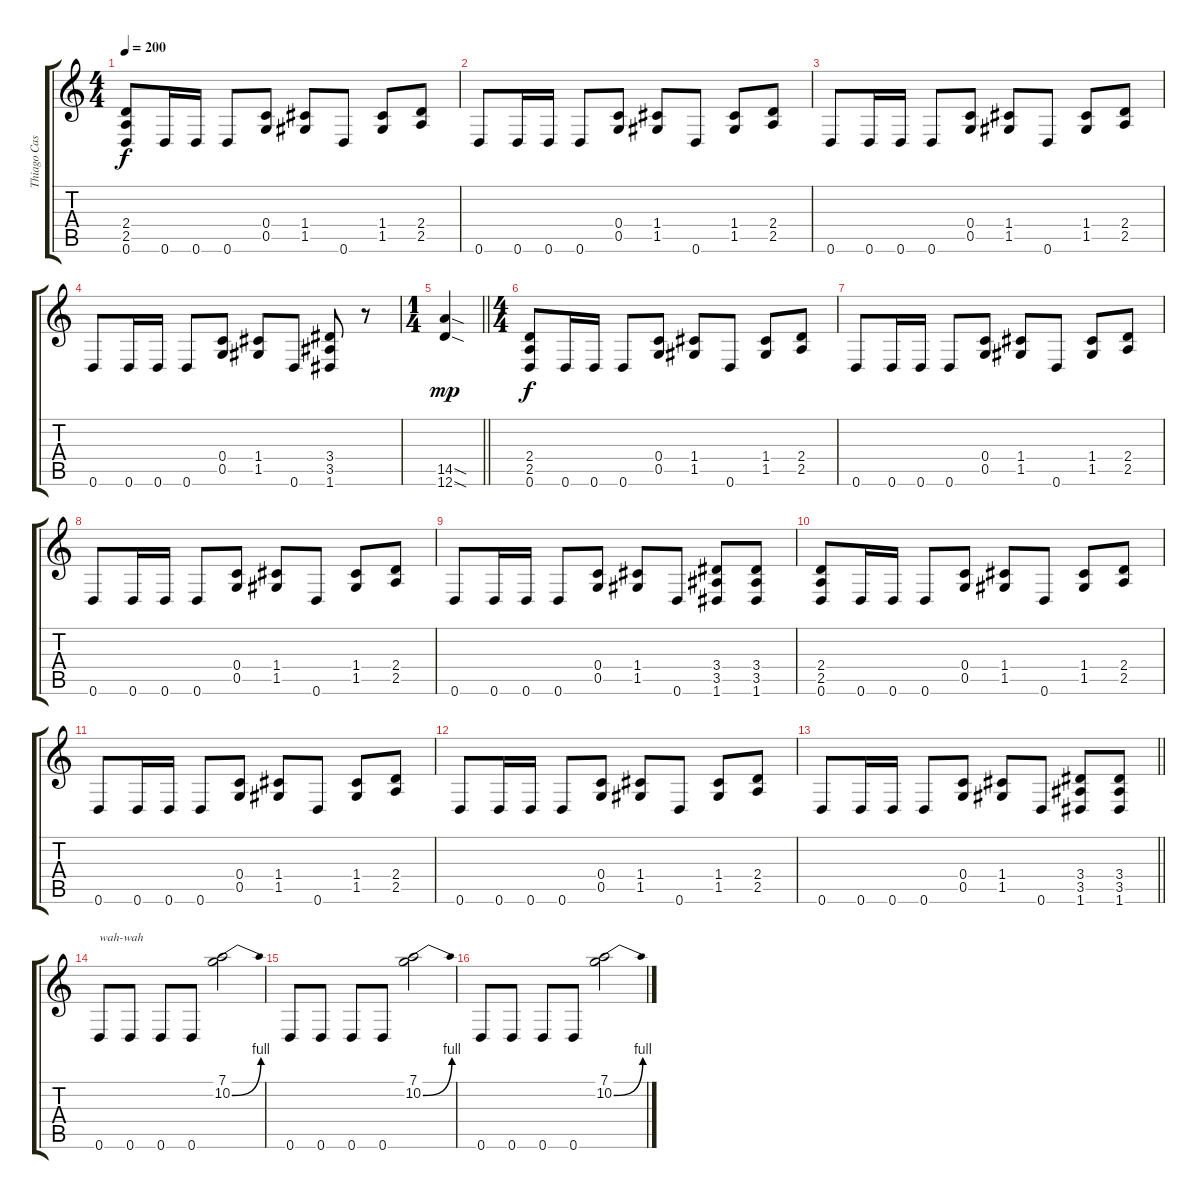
\track ("Thiago Castro" "Thiago Cas") {instrument distortionguitar}
\staff {score tabs}
\tuning (D4 A3 F3 C3 G2 D2) {hide}
\ts (4 4)
\tempo 200
\clef g2
\ks c
(2.4 2.5 0.6).8{dy f} 0.6.16 0.6.16 0.6.8 (0.4 0.5).8 (1.4 1.5).8 0.6.8 (1.4 1.5).8 (2.4 2.5).8 |
0.6.8 0.6.16 0.6.16 0.6.8 (0.4 0.5).8 (1.4 1.5).8 0.6.8 (1.4 1.5).8 (2.4 2.5).8 |
0.6.8 0.6.16 0.6.16 0.6.8 (0.4 0.5).8 (1.4 1.5).8 0.6.8 (1.4 1.5).8 (2.4 2.5).8 |
0.6.8 0.6.16 0.6.16 0.6.8 (0.4 0.5).8 (1.4 1.5).8 0.6.8 (3.4 3.5 1.6).8 r.8 |
\ts (1 4)
\barLineRight lightlight
(14.5{sod} 12.6{sod}).4{dy mp} |
\ts (4 4)
(2.4 2.5 0.6).8{dy f} 0.6.16 0.6.16 0.6.8 (0.4 0.5).8 (1.4 1.5).8 0.6.8 (1.4 1.5).8 (2.4 2.5).8 |
0.6.8 0.6.16 0.6.16 0.6.8 (0.4 0.5).8 (1.4 1.5).8 0.6.8 (1.4 1.5).8 (2.4 2.5).8 |
0.6.8 0.6.16 0.6.16 0.6.8 (0.4 0.5).8 (1.4 1.5).8 0.6.8 (1.4 1.5).8 (2.4 2.5).8 |
0.6.8 0.6.16 0.6.16 0.6.8 (0.4 0.5).8 (1.4 1.5).8 0.6.8 (3.4 3.5 1.6).8 (3.4 3.5 1.6).8 |
(2.4 2.5 0.6).8 0.6.16 0.6.16 0.6.8 (0.4 0.5).8 (1.4 1.5).8 0.6.8 (1.4 1.5).8 (2.4 2.5).8 |
0.6.8 0.6.16 0.6.16 0.6.8 (0.4 0.5).8 (1.4 1.5).8 0.6.8 (1.4 1.5).8 (2.4 2.5).8 |
0.6.8 0.6.16 0.6.16 0.6.8 (0.4 0.5).8 (1.4 1.5).8 0.6.8 (1.4 1.5).8 (2.4 2.5).8 |
\barLineRight lightlight
0.6.8 0.6.16 0.6.16 0.6.8 (0.4 0.5).8 (1.4 1.5).8 0.6.8 (3.4 3.5 1.6).8 (3.4 3.5 1.6).8 |
0.6.8{txt "wah-wah"} 0.6.8 0.6.8 0.6.8 (7.1 10.2{be (bend 0 0 60 4)}).2 |
0.6.8 0.6.8 0.6.8 0.6.8 (7.1 10.2{be (bend 0 0 60 4)}).2 |
0.6.8 0.6.8 0.6.8 0.6.8 (7.1 10.2{be (bend 0 0 60 4)}).2
